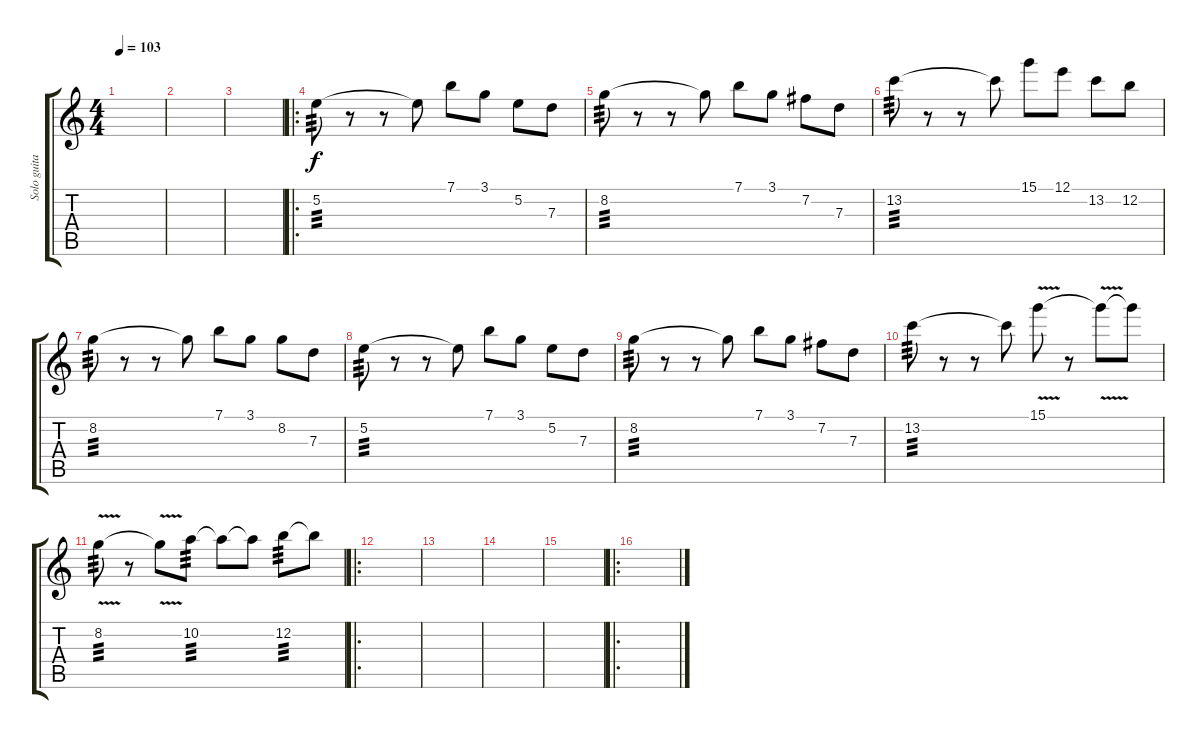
\track ("Solo guitar" "Solo guita") {instrument distortionguitar}
\staff {score tabs}
\tuning (E4 B3 G3 D3 A2 E2) {hide}
\ts (4 4)
\tempo 103
\clef g2
\ks c
|
|
|
\ro
5.2.8{tp 3} r.8 r.8 5.2{t}.8 7.1.8 3.1.8 5.2.8 7.3.8 |
8.2.8{tp 3} r.8 r.8 8.2{t}.8 7.1.8 3.1.8 7.2.8 7.3.8 |
13.2.8{tp 3} r.8 r.8 13.2{t}.8 15.1.8 12.1.8 13.2.8 12.2.8 |
8.2.8{tp 3} r.8 r.8 8.2{t}.8 7.1.8 3.1.8 8.2.8 7.3.8 |
5.2.8{tp 3} r.8 r.8 5.2{t}.8 7.1.8 3.1.8 5.2.8 7.3.8 |
8.2.8{tp 3} r.8 r.8 8.2{t}.8 7.1.8 3.1.8 7.2.8 7.3.8 |
13.2.8{tp 3} r.8 r.8 13.2{t}.8 15.1{v}.8 r.8 15.1{t}.8 15.1{t}.8 |
8.2{v}.8{tp 3} r.8 8.2{t}.8 10.2.8{tp 3} 10.2{t}.8 10.2{t}.8 12.2.8{tp 3} 12.2{t}.8 |
\ro
|
|
|
|
\ro
